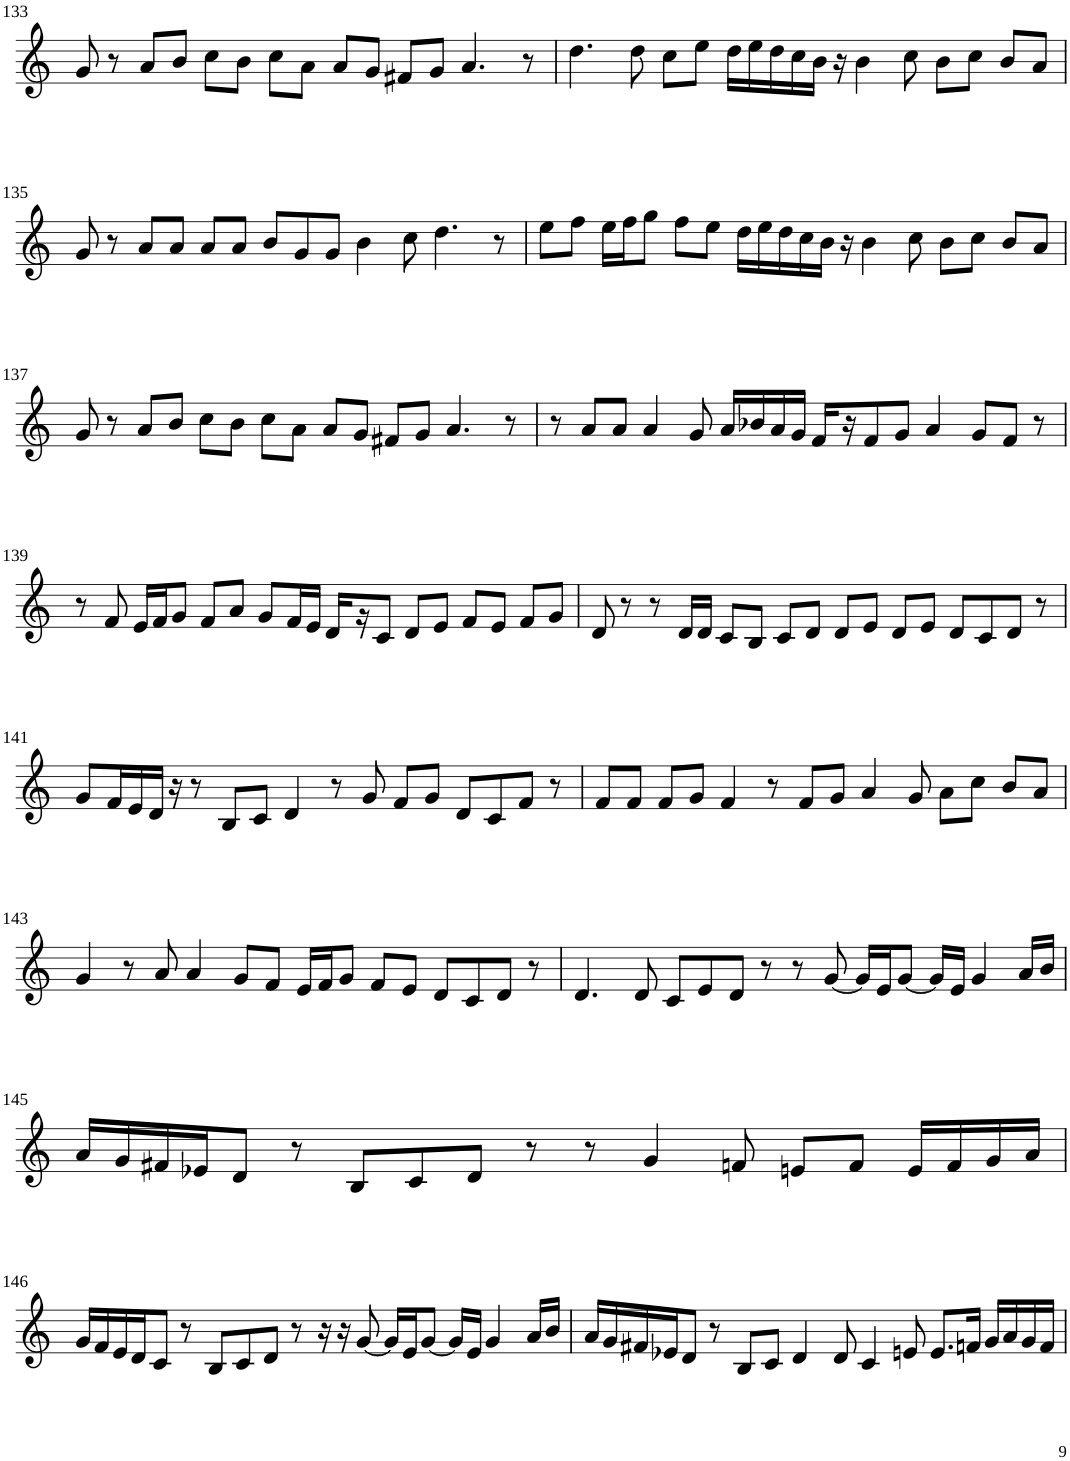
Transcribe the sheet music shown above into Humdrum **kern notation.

**kern
*part1
*staff1
*I"Violin
!!LO:PB:g=z
*clefG2
*k[]
*M8/4
=133
8g/
8r
8a/L
8b/J
8cc\L
8b\J
8cc\L
8a\J
8a/L
8g/J
8f#X/L
8g/J
4.a/
8r
=134
4.dd\
8dd\
8cc\L
8ee\J
16dd\LL
16ee\
16dd\
16cc\
16b\JJ
16r
4b\
8cc\
8b\L
8cc\J
8b/L
8a/J
!!LO:LB:g=z
=135
8g/
8r
8a/L
8a/J
8a/L
8a/J
8b/L
8g/
8g/J
4b\
8cc\
4.dd\
8r
=136
8ee\L
8ff\J
16ee\LL
16ff\J
8gg\J
8ff\L
8ee\J
16dd\LL
16ee\
16dd\
16cc\
16b\JJ
16r
4b\
8cc\
8b\L
8cc\J
8b/L
8a/J
!!LO:LB:g=z
=137
8g/
8r
8a/L
8b/J
8cc\L
8b\J
8cc\L
8a\J
8a/L
8g/J
8f#X/L
8g/J
4.a/
8r
=138
8r
8a/L
8a/J
4a/
8g/
16a/LL
16b-X/
16a/
16g/JJ
16f/LL
16r
8f/
8g/J
4a/
8g/L
8f/J
8r
!!LO:LB:g=z
=139
8r
8f/
16e/LL
16f/J
8g/J
8f/L
8a/J
8g/L
16f/L
16e/JJ
16d/LL
16r
8c/J
8d/L
8e/J
8f/L
8e/J
8f/L
8g/J
=140
8d/
8r
8r
16d/LL
16d/JJ
8c/L
8B/J
8c/L
8d/J
8d/L
8e/J
8d/L
8e/J
8d/L
8c/
8d/J
8r
!!LO:LB:g=z
=141
8g/L
16f/L
16e/
16d/JJ
16r
8r
8B/L
8c/J
4d/
8r
8g/
8f/L
8g/J
8d/L
8c/
8f/J
8r
=142
8f/L
8f/J
8f/L
8g/J
4f/
8r
8f/L
8g/J
4a/
8g/
8a\L
8cc\J
8b/L
8a/J
!!LO:LB:g=z
=143
4g/
8r
8a/
4a/
8g/L
8f/J
16e/LL
16f/J
8g/J
8f/L
8e/J
8d/L
8c/
8d/J
8r
=144
4.d/
8d/
8c/L
8e/
8d/J
8r
8r
[8g/
16g/LL]
16e/J
[8g/J
16g/LL]
16e/JJ
4g/
16a/LL
16b/JJ
!!LO:LB:g=z
=145
16a/LL
16g/
16f#X/
16e-X/J
8d/J
8r
8B/L
8c/
8d/J
8r
8r
4g/
8fn/
8en/L
8f/J
16e/LL
16f/
16g/
16a/JJ
!!LO:LB:g=z
=146
16g/LL
16f/
16e/
16d/J
8c/J
8r
8B/L
8c/
8d/J
8r
16r
16r
[8g/
16g/LL]
16e/J
[8g/J
16g/LL]
16e/JJ
4g/
16a/LL
16b/JJ
=147
16a/LL
16g/
16f#X/
16e-X/J
8d/J
8r
8B/L
8c/J
4d/
8d/
4c/
8en/
8.e/L
16fn/Jk
16g/LL
16a/
16g/
16f/JJ
=
*-
